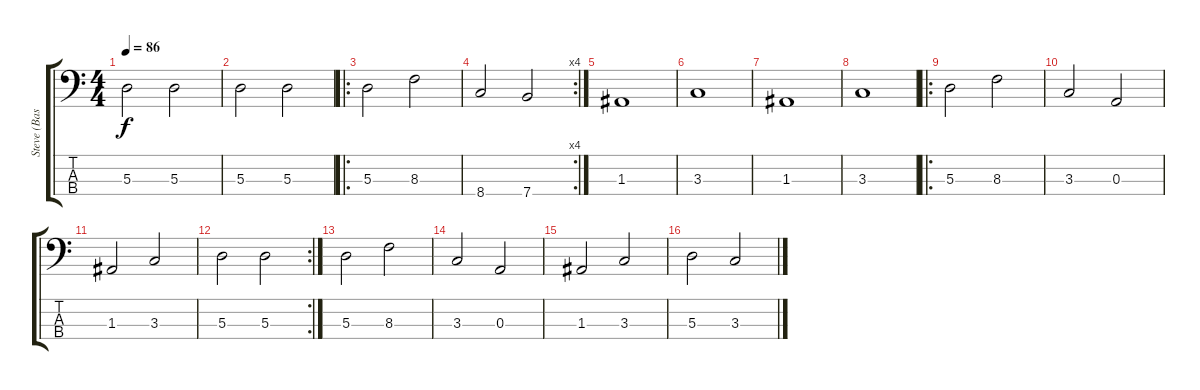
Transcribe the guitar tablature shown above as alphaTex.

\track ("Steve (Bass)" "Steve (Bas") {instrument electricbassfinger}
\staff {score tabs}
\tuning (G2 D2 A1 E1) {hide}
\ts (4 4)
\tempo 86
\clef f4
\ks c
5.3.2{dy f instrument electricbassfinger} 5.3.2 |
5.3.2 5.3.2 |
\ro
5.3.2 8.3.2 |
\rc 4
8.4.2 7.4.2 |
1.3.1 |
3.3.1 |
1.3.1 |
3.3.1 |
\ro
5.3.2 8.3.2 |
3.3.2 0.3.2 |
1.3.2 3.3.2 |
\rc 2
5.3.2 5.3.2 |
5.3.2 8.3.2 |
3.3.2 0.3.2 |
1.3.2 3.3.2 |
5.3.2 3.3.2
